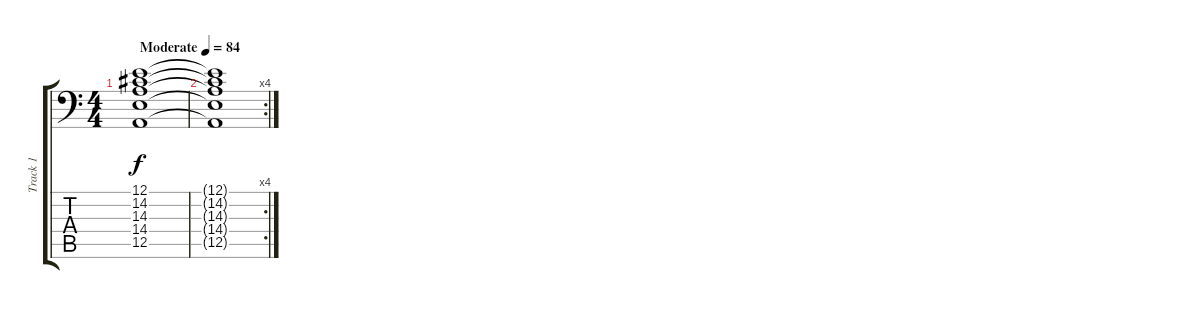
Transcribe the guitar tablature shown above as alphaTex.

\track ("Track 1" "Track 1") {instrument acousticgrandpiano}
\staff {score tabs}
\tuning (E3 B2 G2 D2 A1 E1) {hide}
\ts (4 4)
\tempo (84 "Moderate")
\clef f4
\ks c
(12.1 14.2 14.3 14.4 12.5).1{dy f instrument acousticgrandpiano} |
\rc 4
(12.1{t} 14.2{t} 14.3{t} 14.4{t} 12.5{t}).1
